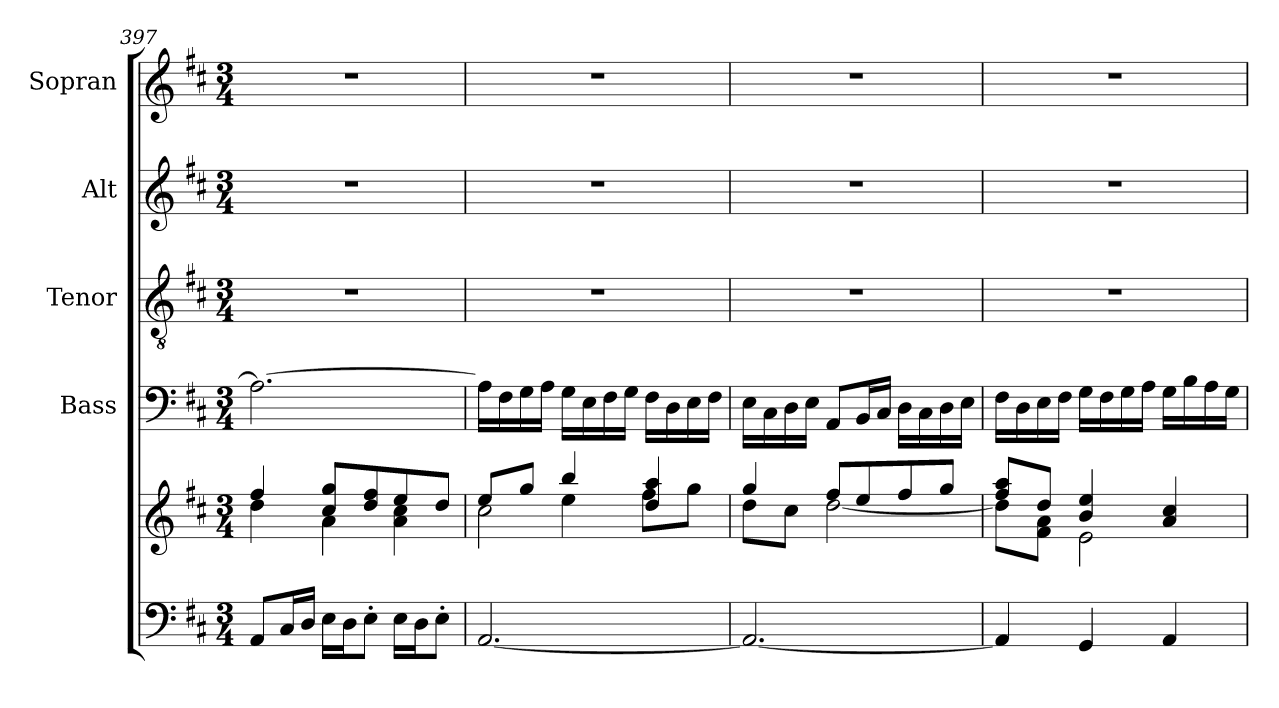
**kern	**kern	**kern	**kern	**kern	**kern
*part5	*part5	*part4	*part3	*part2	*part1
*staff6	*staff5	*staff4	*staff3	*staff2	*staff1
*	*	*I"Bass	*I"Tenor	*I"Alt	*I"Sopran
*	*	*I'B.	*I'T.	*I'A.	*I'S.
*clefF4	*clefG2	*clefF4	*clefGv2	*clefG2	*clefG2
*k[f#c#]	*k[f#c#]	*k[f#c#]	*k[f#c#]	*k[f#c#]	*k[f#c#]
*D:	*D:	*D:	*D:	*D:	*D:
*M3/4	*M3/4	*M3/4	*M3/4	*M3/4	*M3/4
=397	=397	=397	=397	=397	=397
*	*^	*	*	*	*
8AA/L	4ff#/	4dd\	2.A\_	2.r	2.r	2.r
16C#/L	.	.	.	.	.	.
16D/JJ	.	.	.	.	.	.
16E\LL	8cc#/ 8gg/L	4a\	.	.	.	.
16D\J	.	.	.	.	.	.
8E'>\J	8dd/ 8ff#/	.	.	.	.	.
16E\LL	8ee/	4a\ 4cc#\	.	.	.	.
16D\J	.	.	.	.	.	.
8E'>\J	8dd/J	.	.	.	.	.
=398	=398	=398	=398	=398	=398	=398
*	*	*^	*	*	*	*
[2.AA/	8ee/L	2cc#\	4ryy	16A\LL]	2.r	2.r	2.r
.	.	.	.	16F#\	.	.	.
.	8gg/J	.	.	16G\	.	.	.
.	.	.	.	16A\JJ	.	.	.
.	4bb/	.	4ee\	16G\LL	.	.	.
.	.	.	.	16E\	.	.	.
.	.	.	.	16F#\	.	.	.
.	.	.	.	16G\JJ	.	.	.
.	4dd/ 4aa/	4ryy	8ff#\L	16F#\LL	.	.	.
.	.	.	.	16D\	.	.	.
.	.	.	8gg\J	16E\	.	.	.
.	.	.	.	16F#\JJ	.	.	.
*	*	*v	*v	*	*	*	*
=399	=399	=399	=399	=399	=399	=399
2.AA/_	4gg/	8dd\L	16E\LL	2.r	2.r	2.r
.	.	.	16C#\	.	.	.
.	.	8cc#\J	16D\	.	.	.
.	.	.	16E\JJ	.	.	.
.	8ff#/L	[<2dd\	8AA/L	.	.	.
.	8ee/	.	16BB/L	.	.	.
.	.	.	16C#/JJ	.	.	.
.	8ff#/	.	16D\LL	.	.	.
.	.	.	16C#\	.	.	.
.	8gg/J	.	16D\	.	.	.
.	.	.	16E\JJ	.	.	.
!!LO:LB:g=z
=400	=400	=400	=400	=400	=400	=400
4AA/]	8ff#/ 8aa/L	8dd\L]	16F#\LL	2.r	2.r	2.r
.	.	.	16D\	.	.	.
.	8dd/J	8f#\ 8a\J	16E\	.	.	.
.	.	.	16F#\JJ	.	.	.
4GG/	4b/ 4ee/	2e\	16G\LL	.	.	.
.	.	.	16F#\	.	.	.
.	.	.	16G\	.	.	.
.	.	.	16A\JJ	.	.	.
4AA/	4a/ 4cc#/	.	16G\LL	.	.	.
.	.	.	16B\	.	.	.
.	.	.	16A\	.	.	.
.	.	.	16G\JJ	.	.	.
*	*v	*v	*	*	*	*
=	=	=	=	=	=
*-	*-	*-	*-	*-	*-
